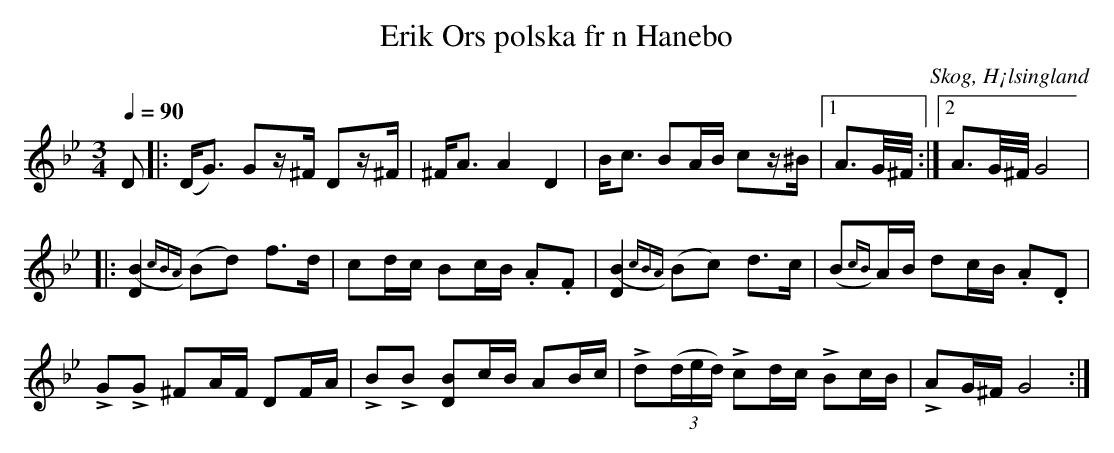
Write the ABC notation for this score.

X:1
T: Erik Ors polska fr n Hanebo
O: Skog, H¡lsingland
M: 3/4
L: 1/16
Q: 1/4=90
K: Gm
D2 |: (D2<G2) G2z^F D2z^F|^F2<A2 A4 D4|B2<c2 B2AB c2z^B|1 A2>G^F/ :|2 A2>G^F/ G8|
|: [D4 (B4]{cBA}) (B2d2) f2>d2|c2dc B2cB .A2.F2|[D4 (B4]{cBA}) (B2c2) d2>c2|(B2{cB})AB d2cB .A2.D2|
LG2LG2 ^F2AF D2FA|LB2LB2 [D2 B2]cB A2Bc|Ld2(3(ded) Lc2dc LB2cB|LA2G^F G8:|
